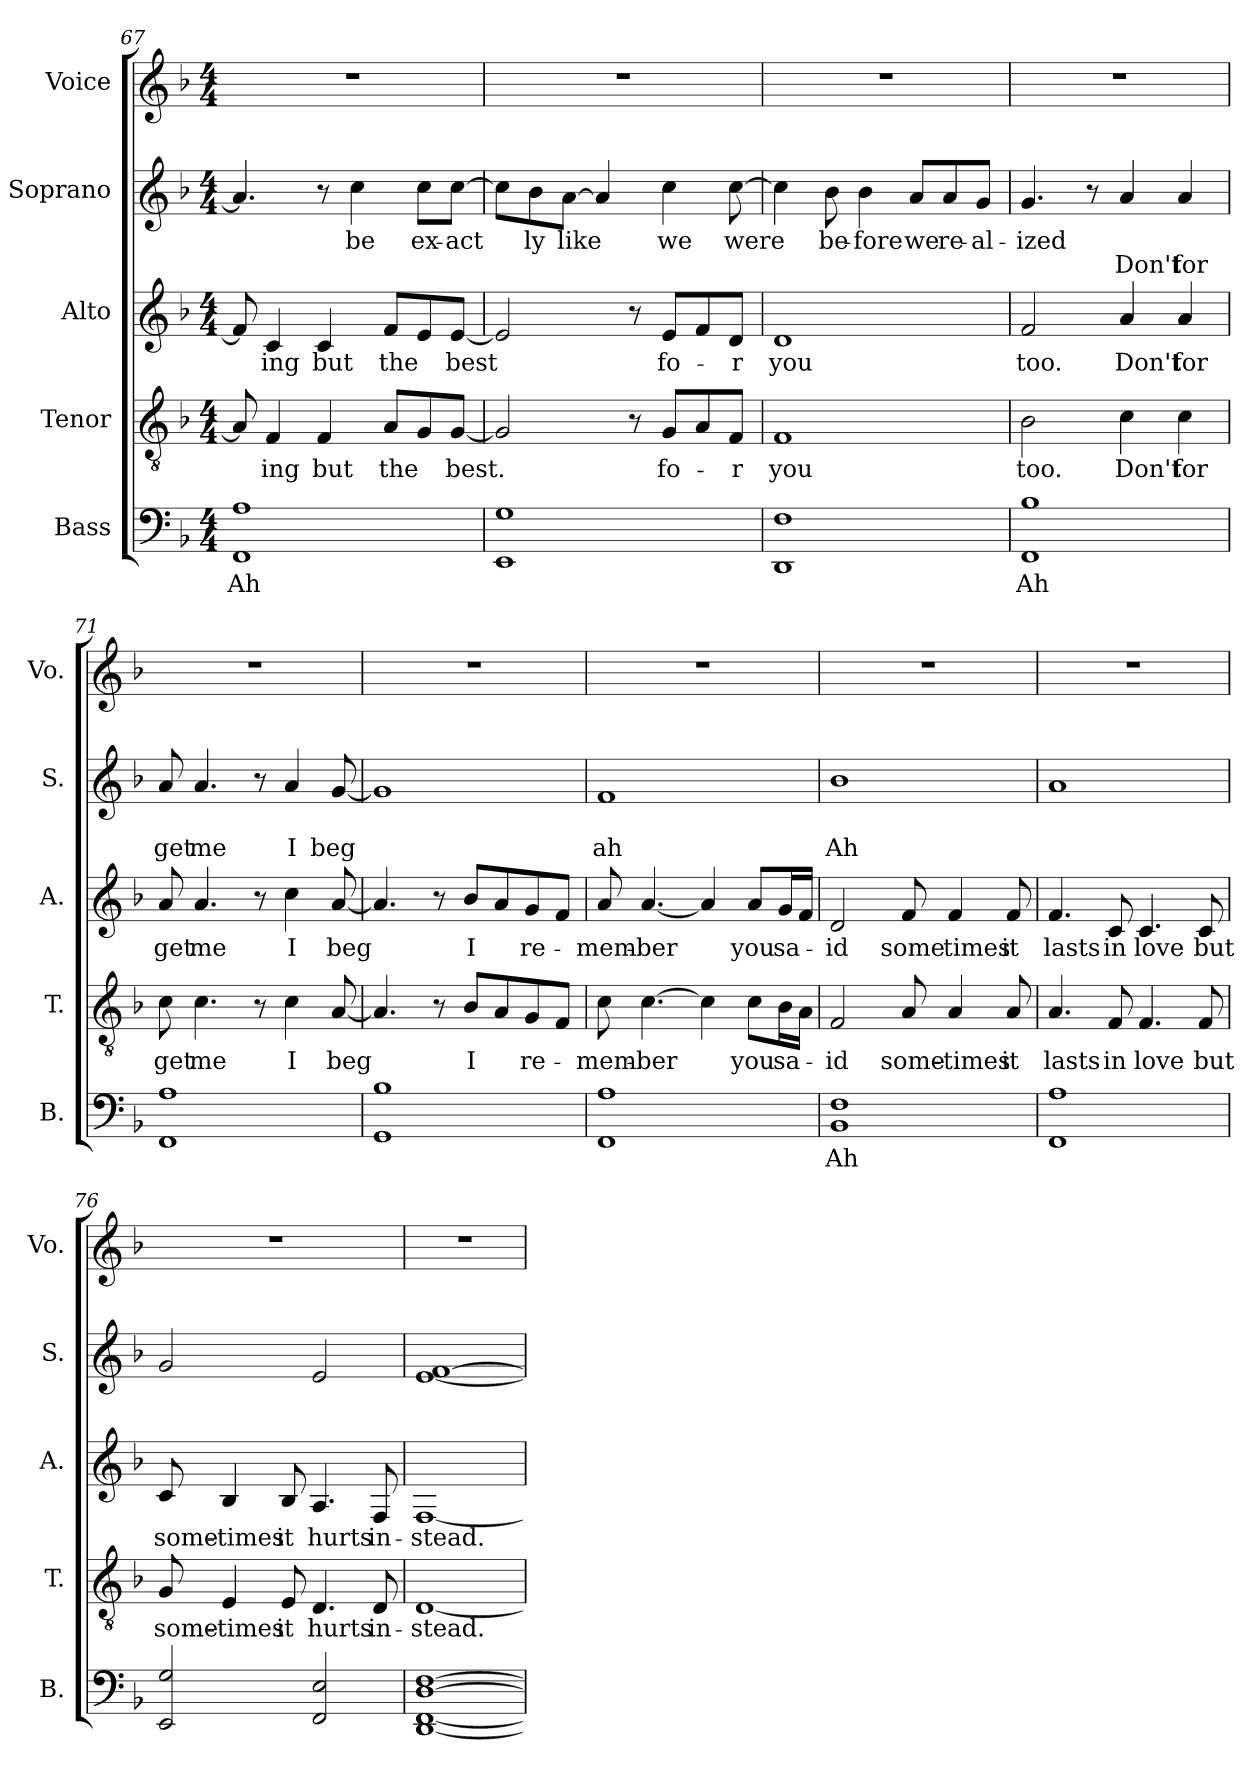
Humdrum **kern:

**kern	**text	**kern	**text	**kern	**text	**kern	**text	**text	**kern
*part5	*part5	*part4	*part4	*part3	*part3	*part2	*part2	*part2	*part1
*staff5	*staff5	*staff4	*staff4	*staff3	*staff3	*staff2	*staff2	*staff2	*staff1
*I"Bass	*	*I"Tenor	*	*I"Alto	*	*I"Soprano	*	*	*I"Voice
*I'B.	*	*I'T.	*	*I'A.	*	*I'S.	*	*	*I'Vo.
*clefF4	*	*clefGv2	*	*clefG2	*	*clefG2	*	*	*clefG2
*k[b-]	*	*k[b-]	*	*k[b-]	*	*k[b-]	*	*	*k[b-]
*M4/4	*	*M4/4	*	*M4/4	*	*M4/4	*	*	*M4/4
=67	=67	=67	=67	=67	=67	=67	=67	=67	=67
1FF 1A	Ah	8A/]	.	8f/]	.	4.a/]	.	.	1r
.	.	4F/	-ing	4c/	-ing	.	.	.	.
.	.	4F/	but	4c/	but	8r	.	.	.
.	.	.	.	.	.	4cc\	be	.	.
.	.	8A/L	the	8f/L	the	.	.	.	.
.	.	8G/	.	8e/	.	8cc\L	ex-	.	.
.	.	[8G/J	best.	[8e/J	best	[8cc\J	-act	.	.
!!LO:PB:g=z
=68	=68	=68	=68	=68	=68	=68	=68	=68	=68
1EE 1G	.	2G/]	.	2e/]	.	8cc\L]	.	.	1r
.	.	.	.	.	.	8b-\	ly	.	.
.	.	.	.	.	.	[8a\J	like	.	.
.	.	.	.	.	.	4a/]	.	.	.
.	.	8r	.	8r	.	.	.	.	.
.	.	8G/L	fo-	8e/L	fo-	4cc\	we	.	.
.	.	8A/	.	8f/	.	.	.	.	.
.	.	8F/J	-r	8d/J	-r	[8cc\	were	.	.
=69	=69	=69	=69	=69	=69	=69	=69	=69	=69
1DD 1F	.	1F	you	1d	you	4cc\]	.	.	1r
.	.	.	.	.	.	8b-\	be-	.	.
.	.	.	.	.	.	4b-\	-fore	.	.
.	.	.	.	.	.	8a/L	we	.	.
.	.	.	.	.	.	8a/	re-	.	.
.	.	.	.	.	.	8g/J	-al-	.	.
=70	=70	=70	=70	=70	=70	=70	=70	=70	=70
1FF 1B-	Ah	2B-\	too.	2f/	too.	4.g/	-ized	.	1r
.	.	.	.	.	.	8r	.	.	.
.	.	4c\	Don't	4a/	Don't	4a/	.	Don't	.
.	.	4c\	for	4a/	for	4a/	.	for	.
=71	=71	=71	=71	=71	=71	=71	=71	=71	=71
1FF 1A	.	8c\	get	8a/	get	8a/	.	get	1r
.	.	4.c\	me	4.a/	me	4.a/	.	me	.
.	.	8r	.	8r	.	8r	.	.	.
.	.	4c\	I	4cc\	I	4a/	.	I	.
.	.	[8A/	beg	[8a/	beg	[8g/	.	beg	.
=72	=72	=72	=72	=72	=72	=72	=72	=72	=72
1GG 1B-	.	4.A/]	.	4.a/]	.	1g]	.	.	1r
.	.	8r	.	8r	.	.	.	.	.
.	.	8B-/L	I	8b-/L	I	.	.	.	.
.	.	8A/	.	8a/	.	.	.	.	.
.	.	8G/	re-	8g/	re-	.	.	.	.
.	.	8F/J	.	8f/J	.	.	.	.	.
!!LO:LB:g=z
=73	=73	=73	=73	=73	=73	=73	=73	=73	=73
1FF 1A	.	8c\	-mem-	8a/	-mem-	1f	.	ah	1r
.	.	[4.c\	-ber	[4.a/	-ber	.	.	.	.
.	.	4c\]	.	4a/]	.	.	.	.	.
.	.	8c\L	you	8a/L	you	.	.	.	.
.	.	16B-\L	sa-	16g/L	sa-	.	.	.	.
.	.	16A\JJ	.	16f/JJ	.	.	.	.	.
=74	=74	=74	=74	=74	=74	=74	=74	=74	=74
1BB- 1F	Ah	2F/	-id	2d/	-id	1b-	.	Ah	1r
.	.	8A/	some-	8f/	some	.	.	.	.
.	.	4A/	-times	4f/	times	.	.	.	.
.	.	8A/	it	8f/	it	.	.	.	.
=75	=75	=75	=75	=75	=75	=75	=75	=75	=75
1FF 1A	.	4.A/	lasts	4.f/	lasts	1a	.	.	1r
.	.	8F/	in	8c/	in	.	.	.	.
.	.	4.F/	love	4.c/	love	.	.	.	.
.	.	8F/	but	8c/	but	.	.	.	.
=76	=76	=76	=76	=76	=76	=76	=76	=76	=76
2EE/ 2G/	.	8G/	some-	8c/	some-	2g/	.	.	1r
.	.	4E/	-times	4B-/	-times	.	.	.	.
.	.	8E/	it	8B-/	it	.	.	.	.
2FF/ 2E/	.	4.D/	hurts	4.A/	hurts	2e/	.	.	.
.	.	8D/	in-	8F/	in-	.	.	.	.
=77	=77	=77	=77	=77	=77	=77	=77	=77	=77
[1DD [1FF [1D [1F	.	[1D	-stead.	[1F	-stead.	[1e [1f	.	.	1r
=	=	=	=	=	=	=	=	=	=
*-	*-	*-	*-	*-	*-	*-	*-	*-	*-
